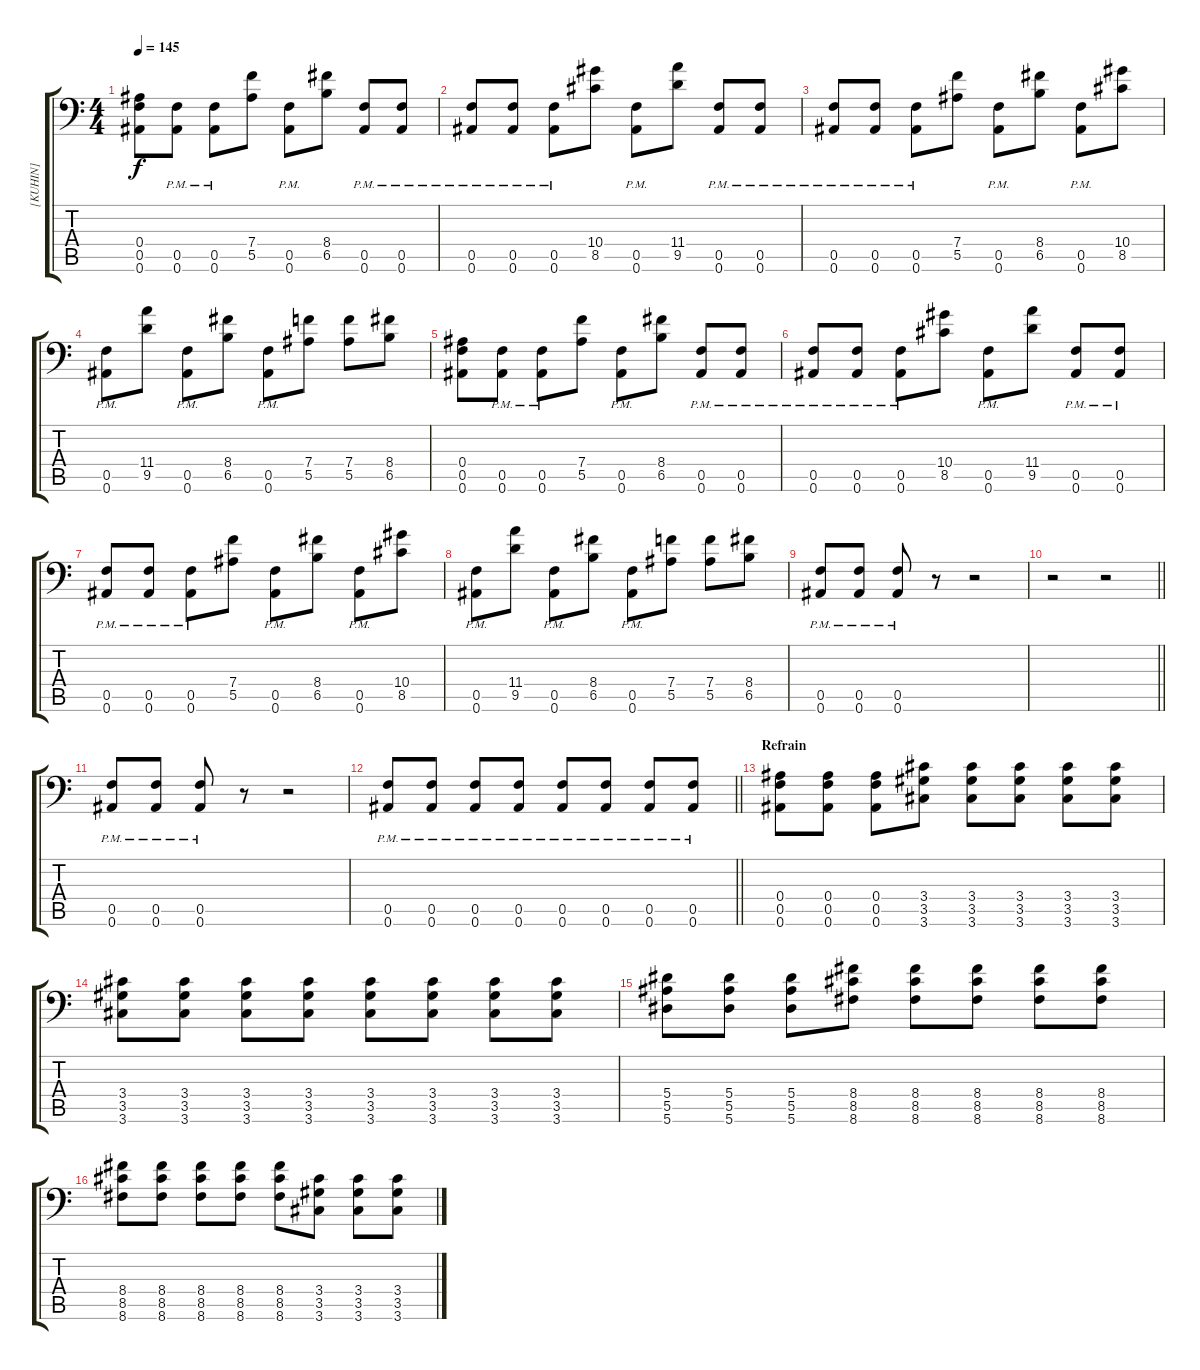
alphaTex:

\track ("[KUHIN]" "[KUHIN]") {instrument distortionguitar}
\staff {score tabs}
\tuning (C4 G3 Eb3 Bb2 F2 Bb1) {hide}
\ts (4 4)
\tempo 145
\clef f4
\ks c
(0.4 0.5 0.6).8{dy f} (0.5{pm} 0.6{pm}).8 (0.5{pm} 0.6{pm}).8 (7.4 5.5).8 (0.5{pm} 0.6{pm}).8 (8.4 6.5).8 (0.5{pm} 0.6{pm}).8 (0.5{pm} 0.6{pm}).8 |
(0.5{pm} 0.6{pm}).8 (0.5{pm} 0.6{pm}).8 (0.5{pm} 0.6{pm}).8 (10.4 8.5).8 (0.5{pm} 0.6{pm}).8 (11.4 9.5).8 (0.5{pm} 0.6{pm}).8 (0.5{pm} 0.6{pm}).8 |
(0.5{pm} 0.6{pm}).8 (0.5{pm} 0.6{pm}).8 (0.5{pm} 0.6{pm}).8 (7.4 5.5).8 (0.5{pm} 0.6{pm}).8 (8.4 6.5).8 (0.5{pm} 0.6{pm}).8 (10.4 8.5).8 |
(0.5{pm} 0.6{pm}).8 (11.4 9.5).8 (0.5{pm} 0.6{pm}).8 (8.4 6.5).8 (0.5{pm} 0.6{pm}).8 (7.4 5.5).8 (7.4 5.5).8 (8.4 6.5).8 |
(0.4 0.5 0.6).8 (0.5{pm} 0.6{pm}).8 (0.5{pm} 0.6{pm}).8 (7.4 5.5).8 (0.5{pm} 0.6{pm}).8 (8.4 6.5).8 (0.5{pm} 0.6{pm}).8 (0.5{pm} 0.6{pm}).8 |
(0.5{pm} 0.6{pm}).8 (0.5{pm} 0.6{pm}).8 (0.5{pm} 0.6{pm}).8 (10.4 8.5).8 (0.5{pm} 0.6{pm}).8 (11.4 9.5).8 (0.5{pm} 0.6{pm}).8 (0.5{pm} 0.6{pm}).8 |
(0.5{pm} 0.6{pm}).8 (0.5{pm} 0.6{pm}).8 (0.5{pm} 0.6{pm}).8 (7.4 5.5).8 (0.5{pm} 0.6{pm}).8 (8.4 6.5).8 (0.5{pm} 0.6{pm}).8 (10.4 8.5).8 |
(0.5{pm} 0.6{pm}).8 (11.4 9.5).8 (0.5{pm} 0.6{pm}).8 (8.4 6.5).8 (0.5{pm} 0.6{pm}).8 (7.4 5.5).8 (7.4 5.5).8 (8.4 6.5).8 |
(0.5{pm} 0.6{pm}).8 (0.5{pm} 0.6{pm}).8 (0.5{pm} 0.6{pm}).8 r.8 r.2 |
\barLineRight lightlight
r.2 r.2 |
(0.5{pm} 0.6{pm}).8 (0.5{pm} 0.6{pm}).8 (0.5{pm} 0.6{pm}).8 r.8 r.2 |
\barLineRight lightlight
(0.5{pm} 0.6{pm}).8 (0.5{pm} 0.6{pm}).8 (0.5{pm} 0.6{pm}).8 (0.5{pm} 0.6{pm}).8 (0.5{pm} 0.6{pm}).8 (0.5{pm} 0.6{pm}).8 (0.5{pm} 0.6{pm}).8 (0.5{pm} 0.6{pm}).8 |
\section ("" "Refrain")
(0.4 0.5 0.6).8 (0.4 0.5 0.6).8 (0.4 0.5 0.6).8 (3.4 3.5 3.6).8 (3.4 3.5 3.6).8 (3.4 3.5 3.6).8 (3.4 3.5 3.6).8 (3.4 3.5 3.6).8 |
(3.4 3.5 3.6).8 (3.4 3.5 3.6).8 (3.4 3.5 3.6).8 (3.4 3.5 3.6).8 (3.4 3.5 3.6).8 (3.4 3.5 3.6).8 (3.4 3.5 3.6).8 (3.4 3.5 3.6).8 |
(5.4 5.5 5.6).8 (5.4 5.5 5.6).8 (5.4 5.5 5.6).8 (8.4 8.5 8.6).8 (8.4 8.5 8.6).8 (8.4 8.5 8.6).8 (8.4 8.5 8.6).8 (8.4 8.5 8.6).8 |
(8.4 8.5 8.6).8 (8.4 8.5 8.6).8 (8.4 8.5 8.6).8 (8.4 8.5 8.6).8 (8.4 8.5 8.6).8 (3.4 3.5 3.6).8 (3.4 3.5 3.6).8 (3.4 3.5 3.6).8
